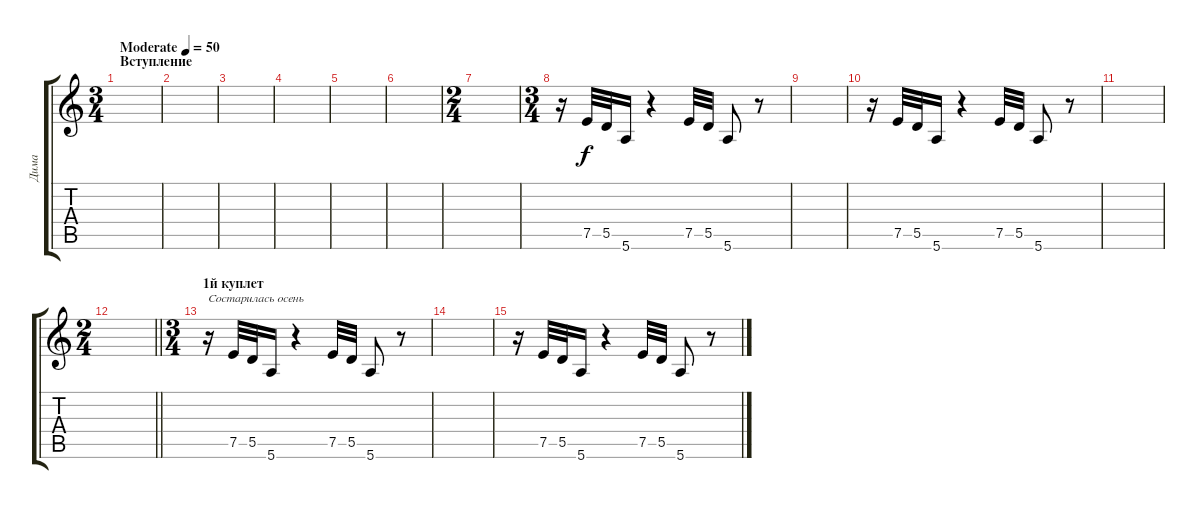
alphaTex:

\track ("Дима" "Дима") {instrument overdrivenguitar}
\staff {score tabs}
\tuning (E4 B3 G3 D3 A2 E2) {hide}
\ts (3 4)
\section ("" "Вступление")
\tempo (50 "Moderate")
\clef g2
\ks c
|
|
|
|
|
|
\ts (2 4)
|
\ts (3 4)
r.16 7.5.32 5.5.32 5.6.16 r.4 7.5.32 5.5.32 5.6.8 r.8 |
|
r.16 7.5.32 5.5.32 5.6.16 r.4 7.5.32 5.5.32 5.6.8 r.8 |
|
\ts (2 4)
\barLineRight lightlight
|
\ts (3 4)
\section ("" "1й куплет")
r.16{txt "Состарилась осень"} 7.5.32 5.5.32 5.6.16 r.4 7.5.32 5.5.32 5.6.8 r.8 |
|
r.16 7.5.32 5.5.32 5.6.16 r.4 7.5.32 5.5.32 5.6.8 r.8
